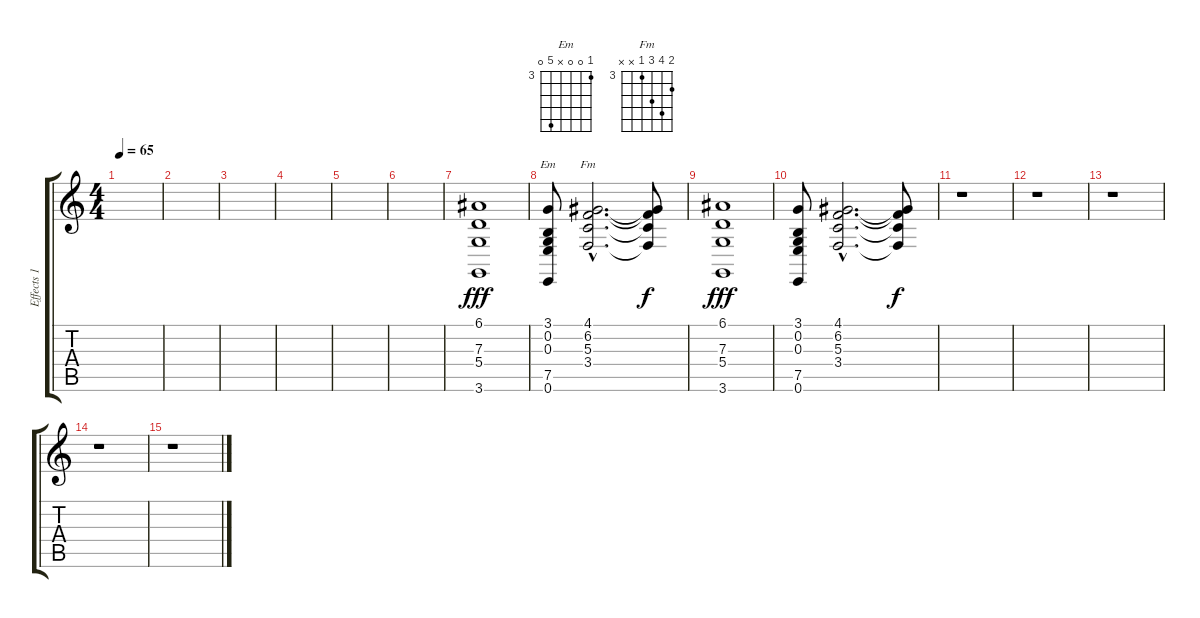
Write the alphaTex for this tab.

\track ("Effects 1" "Effects 1") {instrument fx6goblins}
\staff {score tabs}
\tuning (E4 B3 G3 D3 A2 E2) {hide}
\chord ("Em" 3 0 0 x 7 0) {firstfret 3}
\chord ("Fm" 4 6 5 3 x x) {firstfret 3}
\ts (4 4)
\tempo 65
\clef g2
\ks c
|
|
|
|
|
|
(6.1 7.3 5.4 3.6).1{dy fff} |
(3.1 0.2 0.3 7.5 0.6).8{ch "Em"} (4.1{hac} 6.2{hac} 5.3{hac} 3.4{hac}).2{d ch "Fm"} (4.1{t} 6.2{t} 5.3{t} 3.4{t}).8{dy f} |
(6.1 7.3 5.4 3.6).1{dy fff} |
(3.1 0.2 0.3 7.5 0.6).8 (4.1{hac} 6.2{hac} 5.3{hac} 3.4{hac}).2{d} (4.1{t} 6.2{t} 5.3{t} 3.4{t}).8{dy f} |
r.1 |
r.1 |
r.1 |
r.1 |
r.1
